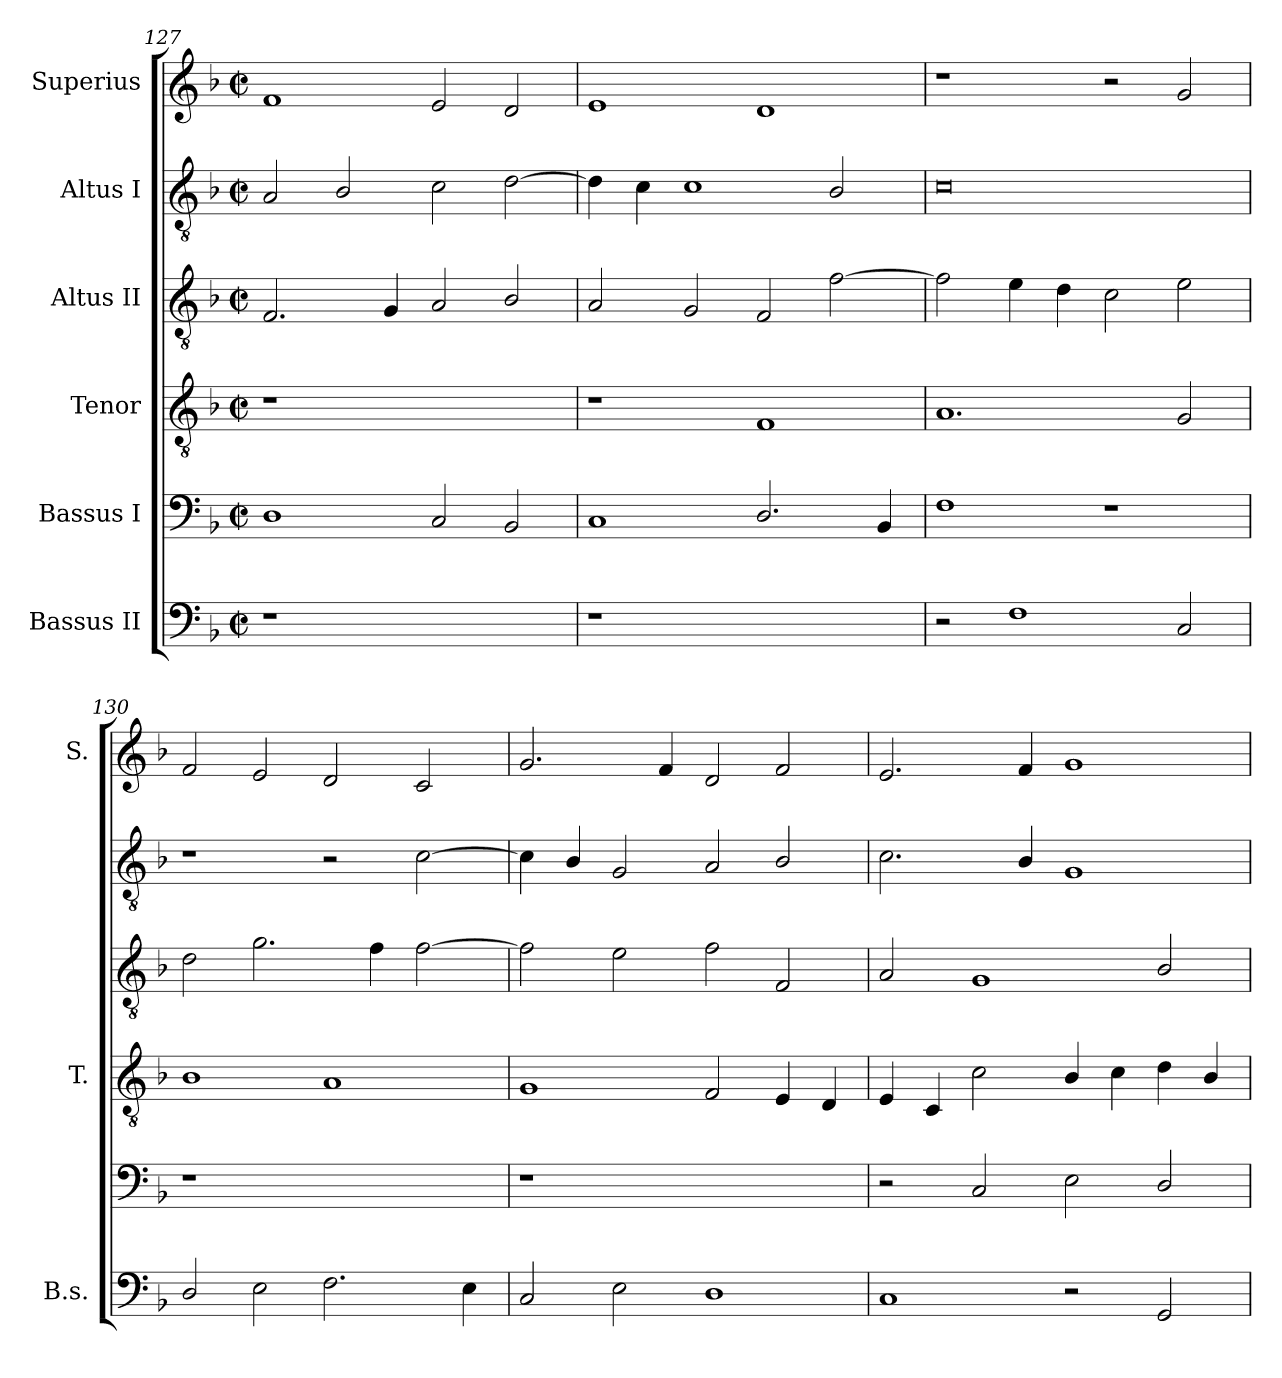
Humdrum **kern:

**kern	**kern	**kern	**kern	**kern	**kern
*part6	*part5	*part4	*part3	*part2	*part1
*staff6	*staff5	*staff4	*staff3	*staff2	*staff1
*I"Bassus II	*I"Bassus I	*I"Tenor	*I"Altus II	*I"Altus I	*I"Superius
*I'B.s.	*	*I'T.	*	*	*I'S.
*clefF4	*clefF4	*clefGv2	*clefGv2	*clefGv2	*clefG2
*	*	*ITrd7c12	*ITrd7c12	*ITrd7c12	*
*k[b-]	*k[b-]	*k[b-]	*k[b-]	*k[b-]	*k[b-]
*d:	*d:	*d:	*d:	*d:	*d:
*M2/2	*M2/2	*M2/2	*M2/2	*M2/2	*M2/2
*met(c|)	*met(c|)	*met(c|)	*met(c|)	*met(c|)	*met(c|)
=127	=127	=127	=127	=127	=127
!LO:N:vis=1	!	!LO:N:vis=1	!	!	!
1r	1Di	1r	2.FFi/	2AAi/	1fi
.	.	.	.	2BB-i/	.
.	.	.	4GGi/	.	.
1ryy	2Ci/	1ryy	2AAi/	2Ci\	2ei/
.	2BB-i/	.	2BB-i/	[>2Di\	2di/
!!LO:PB:g=z
=128	=128	=128	=128	=128	=128
!LO:N:vis=1	!	!	!	!	!
1r	1Ci	1r	2AAi/	4Di\]	1ei
.	.	.	.	4Ci\	.
.	.	.	2GGi/	1Ci	.
1ryy	2.Di/	1FFi	2FFi/	.	1di
.	.	.	[>2Fi\	2BB-i/	.
.	4BB-i/	.	.	.	.
=129	=129	=129	=129	=129	=129
2r	1Fi	1.AAi	2Fi\]	0Ci	1r
1Fi	.	.	4Ei\	.	.
.	.	.	4Di\	.	.
.	1r	.	2Ci\	.	2r
2Ci/	.	2GGi/	2Ei\	.	2gi/
=130	=130	=130	=130	=130	=130
!	!LO:N:vis=1	!	!	!	!
2Di/	1r	1BB-i	2Di\	1r	2fi/
2Ei\	.	.	2.Gi\	.	2ei/
2.Fi\	1ryy	1AAi	.	2r	2di/
.	.	.	4Fi\	.	.
.	.	.	[>2Fi\	[>2Ci\	2ci/
4Ei\	.	.	.	.	.
=131	=131	=131	=131	=131	=131
!	!LO:N:vis=1	!	!	!	!
2Ci/	1r	1GGi	2Fi\]	4Ci\]	2.gi/
.	.	.	.	4BB-i/	.
2Ei\	.	.	2Ei\	2GGi/	.
.	.	.	.	.	4fi/
1Di	1ryy	2FFi/	2Fi\	2AAi/	2di/
.	.	4EEi/	2FFi/	2BB-i/	2fi/
.	.	4DDi/	.	.	.
!!LO:LB:g=z
=132	=132	=132	=132	=132	=132
1Ci	2r	4EEi/	2AAi/	2.Ci\	2.ei/
.	.	4CCi/	.	.	.
.	2Ci/	2Ci\	1GGi	.	.
.	.	.	.	4BB-i/	4fi/
2r	2Ei\	4BB-i/	.	1GGi	1gi
.	.	4Ci\	.	.	.
2GGi/	2Di/	4Di\	2BB-i/	.	.
.	.	4BB-i/	.	.	.
=	=	=	=	=	=
*-	*-	*-	*-	*-	*-
